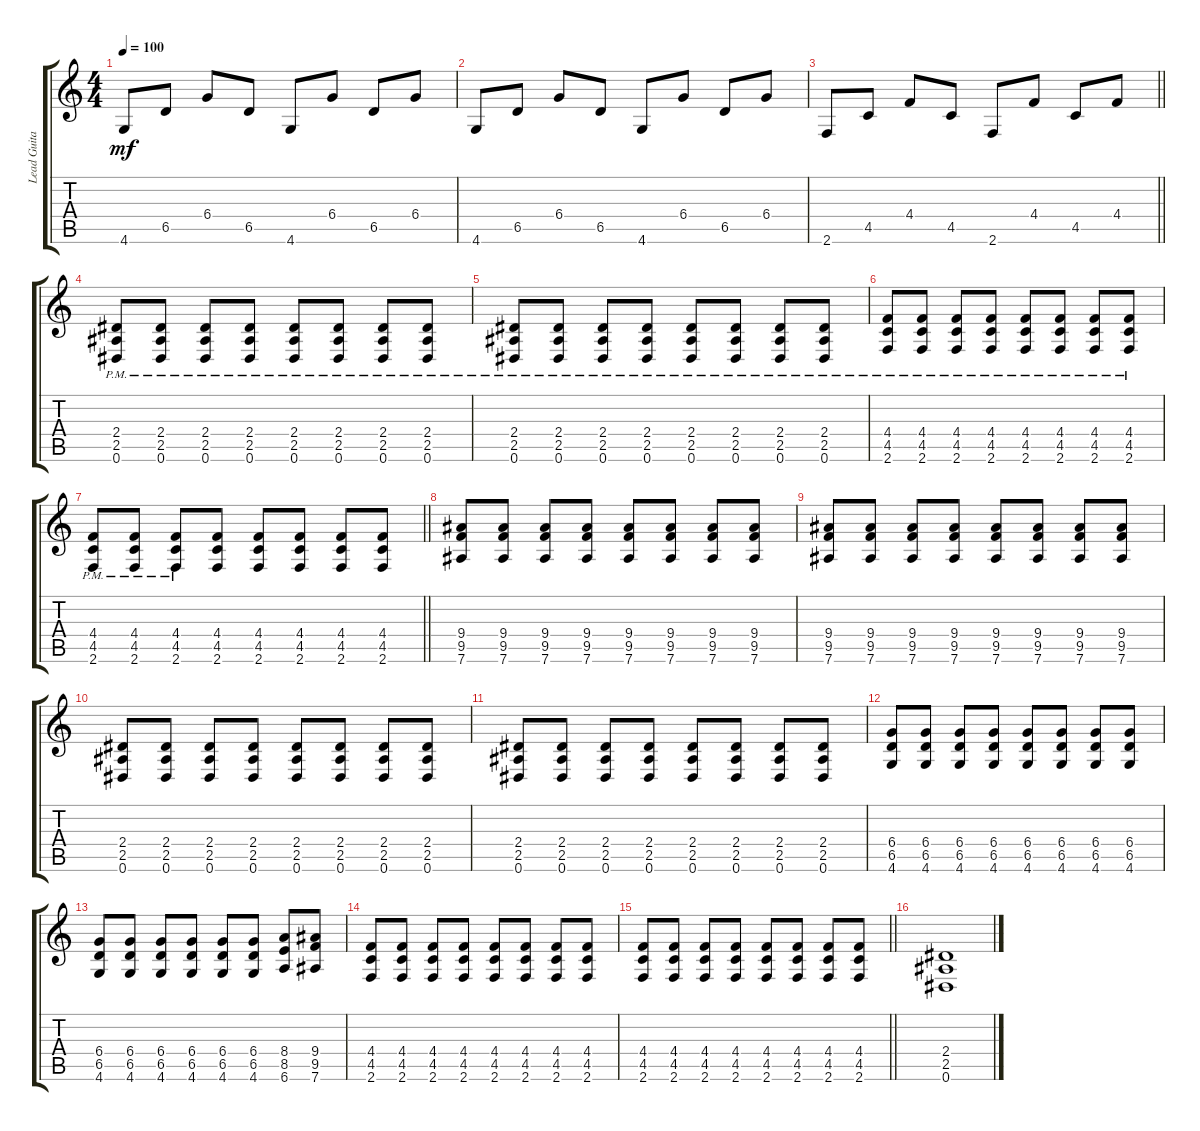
\track ("Lead Guitar" "Lead Guita") {instrument distortionguitar}
\staff {score tabs}
\tuning (Eb4 Bb3 Gb3 Db3 Ab2 Eb2) {hide}
\ts (4 4)
\tempo 100
\clef g2
\ks c
4.6.8{dy mf} 6.5.8 6.4.8 6.5.8 4.6.8 6.4.8 6.5.8 6.4.8 |
4.6.8 6.5.8 6.4.8 6.5.8 4.6.8 6.4.8 6.5.8 6.4.8 |
\barLineRight lightlight
2.6.8 4.5.8 4.4.8 4.5.8 2.6.8 4.4.8 4.5.8 4.4.8 |
(2.4{pm} 2.5{pm} 0.6).8{instrument distortionguitar} (2.4{pm} 2.5{pm} 0.6).8 (2.4{pm} 2.5{pm} 0.6).8 (2.4{pm} 2.5{pm} 0.6).8 (2.4{pm} 2.5{pm} 0.6).8 (2.4{pm} 2.5{pm} 0.6).8 (2.4{pm} 2.5{pm} 0.6).8 (2.4{pm} 2.5{pm} 0.6).8 |
(2.4{pm} 2.5{pm} 0.6).8{instrument distortionguitar} (2.4{pm} 2.5{pm} 0.6).8 (2.4{pm} 2.5{pm} 0.6).8 (2.4{pm} 2.5{pm} 0.6).8 (2.4{pm} 2.5{pm} 0.6).8 (2.4{pm} 2.5{pm} 0.6).8 (2.4{pm} 2.5{pm} 0.6).8 (2.4{pm} 2.5{pm} 0.6).8 |
(4.4{pm} 4.5{pm} 2.6).8 (4.4{pm} 4.5{pm} 2.6).8 (4.4{pm} 4.5{pm} 2.6).8 (4.4{pm} 4.5{pm} 2.6).8 (4.4{pm} 4.5{pm} 2.6).8 (4.4{pm} 4.5{pm} 2.6).8 (4.4{pm} 4.5{pm} 2.6).8 (4.4{pm} 4.5{pm} 2.6).8 |
\barLineRight lightlight
(4.4{pm} 4.5{pm} 2.6).8 (4.4{pm} 4.5{pm} 2.6).8 (4.4{pm} 4.5{pm} 2.6).8 (4.4 4.5 2.6).8 (4.4 4.5 2.6).8 (4.4 4.5 2.6).8 (4.4 4.5 2.6).8 (4.4 4.5 2.6).8 |
(9.4 9.5 7.6).8{volume 13} (9.4 9.5 7.6).8 (9.4 9.5 7.6).8 (9.4 9.5 7.6).8 (9.4 9.5 7.6).8 (9.4 9.5 7.6).8 (9.4 9.5 7.6).8 (9.4 9.5 7.6).8 |
(9.4 9.5 7.6).8{volume 13} (9.4 9.5 7.6).8 (9.4 9.5 7.6).8 (9.4 9.5 7.6).8 (9.4 9.5 7.6).8 (9.4 9.5 7.6).8 (9.4 9.5 7.6).8 (9.4 9.5 7.6).8 |
(2.4 2.5 0.6).8 (2.4 2.5 0.6).8 (2.4 2.5 0.6).8 (2.4 2.5 0.6).8 (2.4 2.5 0.6).8 (2.4 2.5 0.6).8 (2.4 2.5 0.6).8 (2.4 2.5 0.6).8 |
(2.4 2.5 0.6).8 (2.4 2.5 0.6).8 (2.4 2.5 0.6).8 (2.4 2.5 0.6).8 (2.4 2.5 0.6).8 (2.4 2.5 0.6).8 (2.4 2.5 0.6).8 (2.4 2.5 0.6).8 |
(6.4 6.5 4.6).8 (6.4 6.5 4.6).8 (6.4 6.5 4.6).8 (6.4 6.5 4.6).8 (6.4 6.5 4.6).8 (6.4 6.5 4.6).8 (6.4 6.5 4.6).8 (6.4 6.5 4.6).8 |
(6.4 6.5 4.6).8 (6.4 6.5 4.6).8 (6.4 6.5 4.6).8 (6.4 6.5 4.6).8 (6.4 6.5 4.6).8 (6.4 6.5 4.6).8 (8.4 8.5 6.6).8 (9.4 9.5 7.6).8 |
(4.4 4.5 2.6).8 (4.4 4.5 2.6).8 (4.4 4.5 2.6).8 (4.4 4.5 2.6).8 (4.4 4.5 2.6).8 (4.4 4.5 2.6).8 (4.4 4.5 2.6).8 (4.4 4.5 2.6).8 |
\barLineRight lightlight
(4.4 4.5 2.6).8 (4.4 4.5 2.6).8 (4.4 4.5 2.6).8 (4.4 4.5 2.6).8 (4.4 4.5 2.6).8 (4.4 4.5 2.6).8 (4.4 4.5 2.6).8 (4.4 4.5 2.6).8 |
(2.4 2.5 0.6).1
